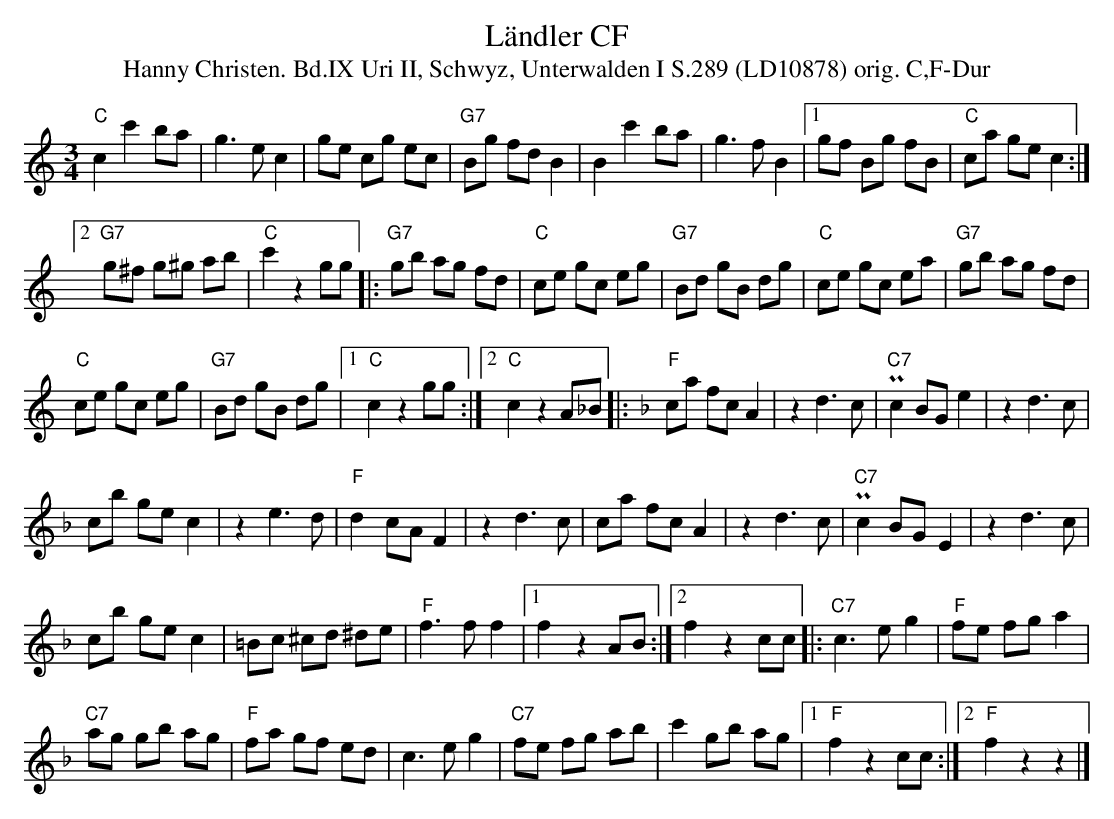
X:1
T:Ländler CF
T:Hanny Christen. Bd.IX Uri II, Schwyz, Unterwalden I S.289 (LD10878) orig. C,F-Dur
M:3/4
L:1/8
K:C %%MIDI gchordon
"C"c2 c'2 ba | g3 e c2 | ge cg ec | "G7"Bg fd B2 | B2 c'2 ba | g3 f B2 |1 gf Bg fB | "C"ca ge c2 :|2
"G7"g^f g^g ab | "C"c'2 z2 gg |: "G7"gb ag fd | "C"ce gc eg | "G7"Bd gB dg | "C"ce gc ea | "G7"gb ag fd |
"C"ce gc eg | "G7"Bd gB dg |1 "C"c2 z2 gg :|2 "C"c2 z2 A_B |: [K:F] "F"ca fc A2 | z2 d3 c | P"C7"c2 BG e2 | z2 d3 c |
cb ge c2 | z2 e3 d | "F"d2 cA F2 | z2 d3 c | ca fc A2 | z2 d3 c | P"C7"c2 BG E2 | z2 d3 c |
cb ge c2 | =Bc ^cd ^de | "F"f3 f f2 |1 f2 z2 AB :|2 f2 z2 cc |: "C7"c3 e g2 | "F"fe fg  a2 |
"C7"ag gb ag | "F"fa gf ed | c3 e g2 | "C7"fe fg ab | c'2 gb ag |1 "F"f2 z2 cc :|2 "F"f2 z2z2 |]
